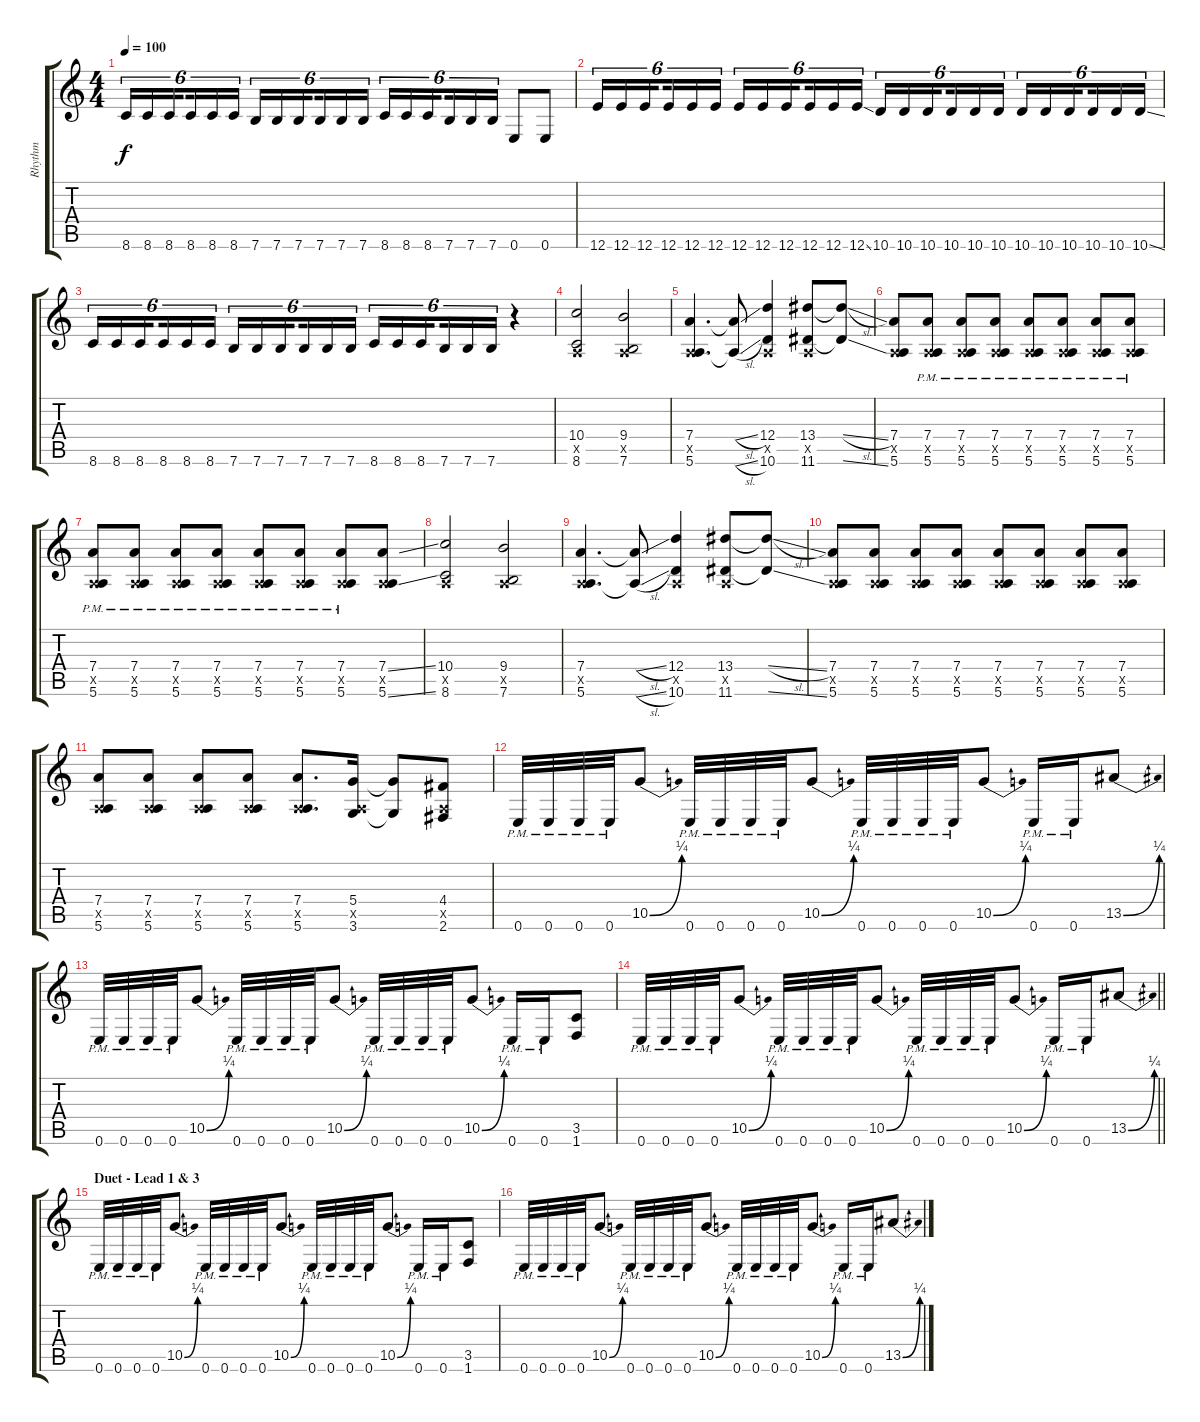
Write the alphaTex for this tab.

\track ("Rhythm" "Rhythm") {instrument overdrivenguitar}
\staff {score tabs}
\tuning (E4 B3 G3 D3 A2 E2) {hide}
\ts (4 4)
\tempo 100
\clef g2
\ks c
8.6.16{tu (6 4) dy f} 8.6.16{tu (6 4)} 8.6.16{tu (6 4) beam splitsecondary} 8.6.16{tu (6 4)} 8.6.16{tu (6 4)} 8.6.16{tu (6 4)} 7.6.16{tu (6 4)} 7.6.16{tu (6 4)} 7.6.16{tu (6 4) beam splitsecondary} 7.6.16{tu (6 4)} 7.6.16{tu (6 4)} 7.6.16{tu (6 4)} 8.6.16{tu (6 4)} 8.6.16{tu (6 4)} 8.6.16{tu (6 4) beam splitsecondary} 7.6.16{tu (6 4)} 7.6.16{tu (6 4)} 7.6.16{tu (6 4)} 0.6.8 0.6.8 |
12.6.16{tu (6 4)} 12.6.16{tu (6 4)} 12.6.16{tu (6 4) beam splitsecondary} 12.6.16{tu (6 4)} 12.6.16{tu (6 4)} 12.6.16{tu (6 4)} 12.6.16{tu (6 4)} 12.6.16{tu (6 4)} 12.6.16{tu (6 4) beam splitsecondary} 12.6.16{tu (6 4)} 12.6.16{tu (6 4)} 12.6{ss}.16{tu (6 4)} 10.6.16{tu (6 4)} 10.6.16{tu (6 4)} 10.6.16{tu (6 4) beam splitsecondary} 10.6.16{tu (6 4)} 10.6.16{tu (6 4)} 10.6.16{tu (6 4)} 10.6.16{tu (6 4)} 10.6.16{tu (6 4)} 10.6.16{tu (6 4) beam splitsecondary} 10.6.16{tu (6 4)} 10.6.16{tu (6 4)} 10.6{ss}.16{tu (6 4)} |
8.6.16{tu (6 4)} 8.6.16{tu (6 4)} 8.6.16{tu (6 4) beam splitsecondary} 8.6.16{tu (6 4)} 8.6.16{tu (6 4)} 8.6.16{tu (6 4)} 7.6.16{tu (6 4)} 7.6.16{tu (6 4)} 7.6.16{tu (6 4) beam splitsecondary} 7.6.16{tu (6 4)} 7.6.16{tu (6 4)} 7.6.16{tu (6 4)} 8.6.16{tu (6 4)} 8.6.16{tu (6 4)} 8.6.16{tu (6 4) beam splitsecondary} 7.6.16{tu (6 4)} 7.6.16{tu (6 4)} 7.6.16{tu (6 4)} r.4 |
(10.4 0.5{x} 8.6).2 (9.4 0.5{x} 7.6).2 |
(7.4 0.5{x} 5.6).4{d} (7.4{sl t} 5.6{sl t}).8 (12.4 0.5{x} 10.6).4 (13.4 0.5{x} 11.6).8 (13.4{sl t} 11.6{ss t}).8 |
(7.4 0.5{x} 5.6).8 (7.4{pm} 0.5{x} 5.6{pm}).8 (7.4{pm} 0.5{x} 5.6{pm}).8 (7.4{pm} 0.5{x} 5.6{pm}).8 (7.4{pm} 0.5{x} 5.6{pm}).8 (7.4{pm} 0.5{x} 5.6{pm}).8 (7.4{pm} 0.5{x} 5.6{pm}).8 (7.4{pm} 0.5{x} 5.6{pm}).8 |
(7.4{pm} 0.5{x} 5.6{pm}).8 (7.4{pm} 0.5{x} 5.6{pm}).8 (7.4{pm} 0.5{x} 5.6{pm}).8 (7.4{pm} 0.5{x} 5.6{pm}).8 (7.4{pm} 0.5{x} 5.6{pm}).8 (7.4{pm} 0.5{x} 5.6{pm}).8 (7.4{pm} 0.5{x} 5.6{pm}).8 (7.4{ss} 0.5{x} 5.6{ss}).8 |
(10.4 0.5{x} 8.6).2 (9.4 0.5{x} 7.6).2 |
(7.4 0.5{x} 5.6).4{d} (7.4{sl t} 5.6{sl t}).8 (12.4 0.5{x} 10.6).4 (13.4 0.5{x} 11.6).8 (13.4{sl t} 11.6{ss t}).8 |
(7.4 0.5{x} 5.6).8 (7.4 0.5{x} 5.6).8 (7.4 0.5{x} 5.6).8 (7.4 0.5{x} 5.6).8 (7.4 0.5{x} 5.6).8 (7.4 0.5{x} 5.6).8 (7.4 0.5{x} 5.6).8 (7.4 0.5{x} 5.6).8 |
(7.4 0.5{x} 5.6).8 (7.4 0.5{x} 5.6).8 (7.4 0.5{x} 5.6).8 (7.4 0.5{x} 5.6).8 (7.4 0.5{x} 5.6).8{d} (5.4 0.5{x} 3.6).16 (5.4{t} 3.6{t}).8 (4.4 0.5{x} 2.6).8 |
0.6{pm}.32 0.6{pm}.32 0.6{pm}.32 0.6{pm}.32 10.5{be (bend 0 0 60 1)}.8 0.6{pm}.32 0.6{pm}.32 0.6{pm}.32 0.6{pm}.32 10.5{be (bend 0 0 60 1)}.8 0.6{pm}.32 0.6{pm}.32 0.6{pm}.32 0.6{pm}.32 10.5{be (bend 0 0 60 1)}.8 0.6{pm}.16 0.6{pm}.16 13.5{be (bend 0 0 60 1)}.8 |
0.6{pm}.32 0.6{pm}.32 0.6{pm}.32 0.6{pm}.32 10.5{be (bend 0 0 60 1)}.8 0.6{pm}.32 0.6{pm}.32 0.6{pm}.32 0.6{pm}.32 10.5{be (bend 0 0 60 1)}.8 0.6{pm}.32 0.6{pm}.32 0.6{pm}.32 0.6{pm}.32 10.5{be (bend 0 0 60 1)}.8 0.6{pm}.16 0.6{pm}.16 (3.5 1.6).8 |
\barLineRight lightlight
0.6{pm}.32 0.6{pm}.32 0.6{pm}.32 0.6{pm}.32 10.5{be (bend 0 0 60 1)}.8 0.6{pm}.32 0.6{pm}.32 0.6{pm}.32 0.6{pm}.32 10.5{be (bend 0 0 60 1)}.8 0.6{pm}.32 0.6{pm}.32 0.6{pm}.32 0.6{pm}.32 10.5{be (bend 0 0 60 1)}.8 0.6{pm}.16 0.6{pm}.16 13.5{be (bend 0 0 60 1)}.8 |
\section ("" "Duet - Lead 1 & 3")
0.6{pm}.32 0.6{pm}.32 0.6{pm}.32 0.6{pm}.32 10.5{be (bend 0 0 60 1)}.8 0.6{pm}.32 0.6{pm}.32 0.6{pm}.32 0.6{pm}.32 10.5{be (bend 0 0 60 1)}.8 0.6{pm}.32 0.6{pm}.32 0.6{pm}.32 0.6{pm}.32 10.5{be (bend 0 0 60 1)}.8 0.6{pm}.16 0.6{pm}.16 (3.5 1.6).8 |
0.6{pm}.32 0.6{pm}.32 0.6{pm}.32 0.6{pm}.32 10.5{be (bend 0 0 60 1)}.8 0.6{pm}.32 0.6{pm}.32 0.6{pm}.32 0.6{pm}.32 10.5{be (bend 0 0 60 1)}.8 0.6{pm}.32 0.6{pm}.32 0.6{pm}.32 0.6{pm}.32 10.5{be (bend 0 0 60 1)}.8 0.6{pm}.16 0.6{pm}.16 13.5{be (bend 0 0 60 1)}.8
